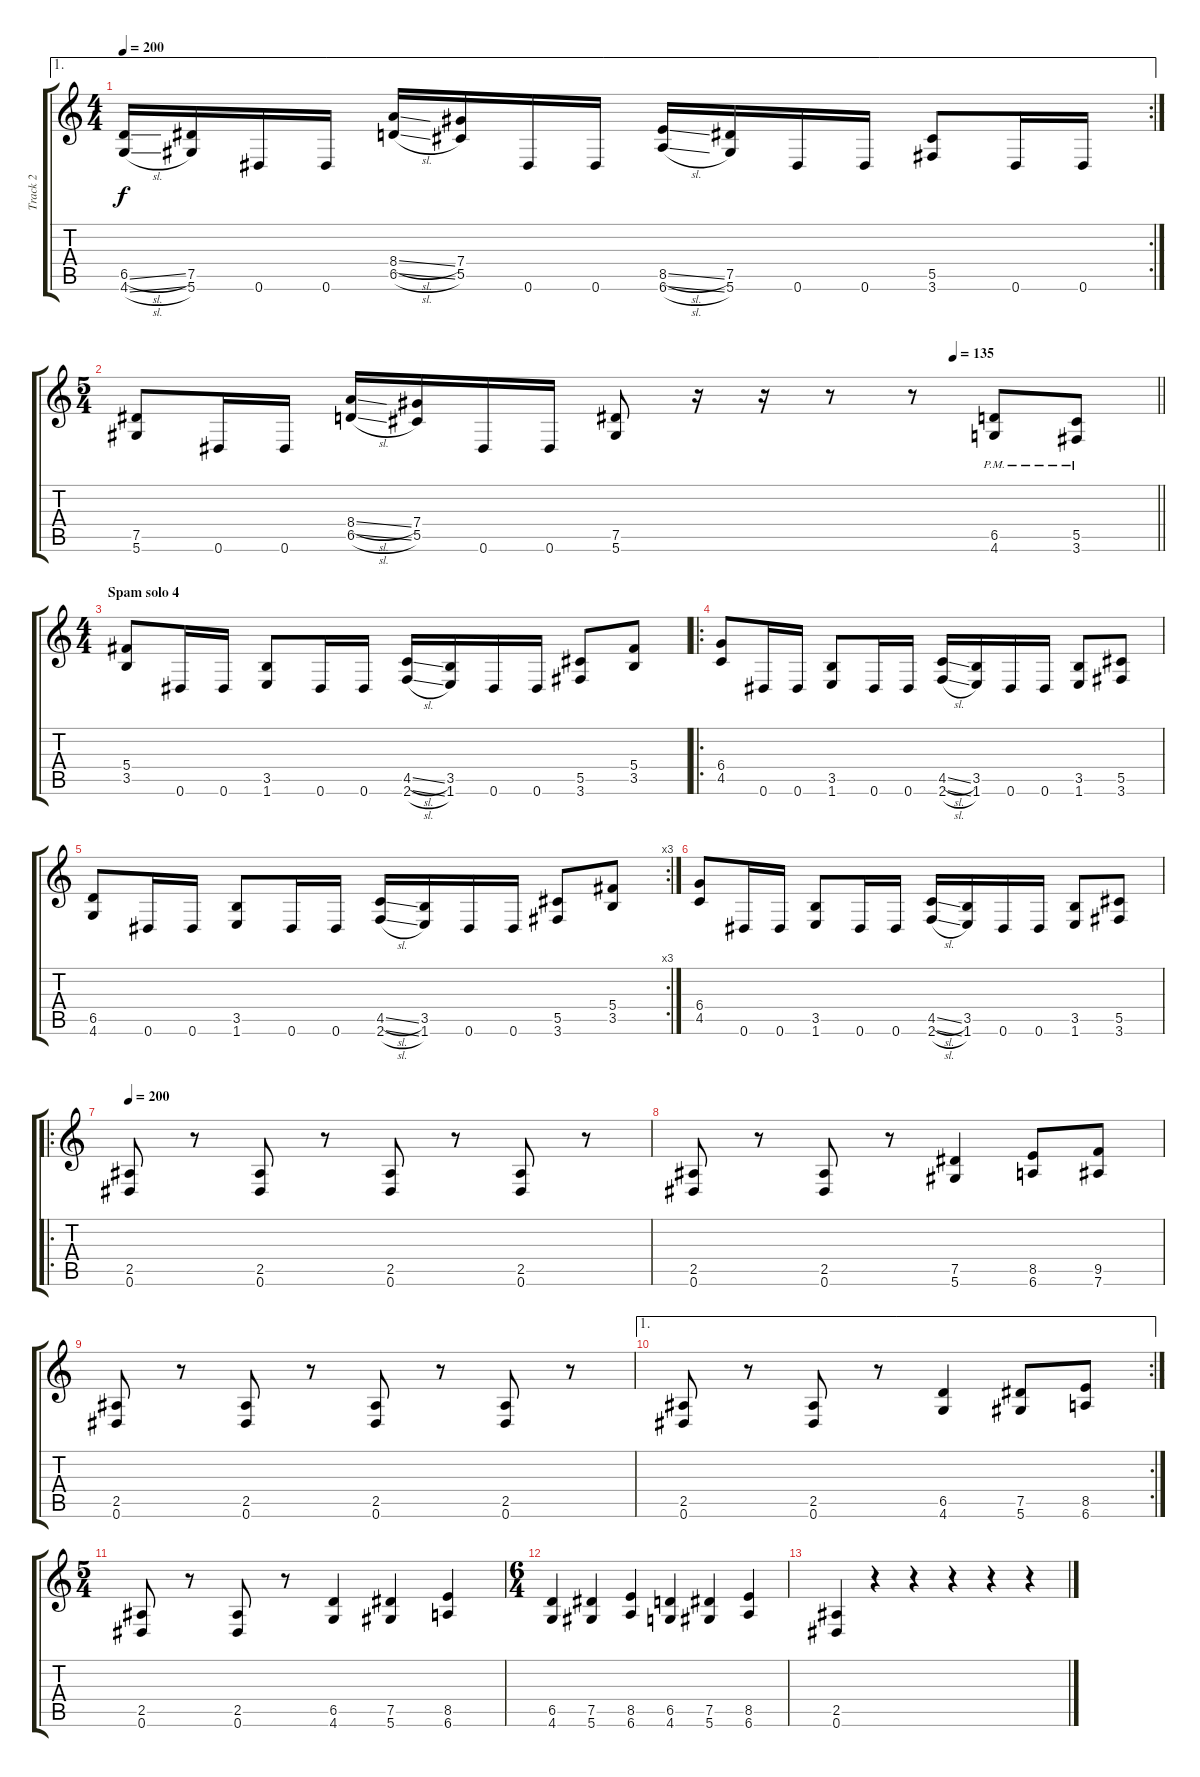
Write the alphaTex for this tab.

\track ("Track 2" "Track 2") {instrument distortionguitar}
\staff {score tabs}
\tuning (Eb4 Bb3 Gb3 Db3 Ab2 Eb2) {hide}
\ae 1
\rc 2
\ts (4 4)
\tempo 200
\clef g2
\ks c
(6.5{sl} 4.6{sl}).16{dy f} (7.5 5.6).16 0.6.16 0.6.16 (8.4{sl} 6.5{sl}).16 (7.4 5.5).16 0.6.16 0.6.16 (8.5{sl} 6.6{sl}).16 (7.5 5.6).16 0.6.16 0.6.16 (5.5 3.6).8 0.6.16 0.6.16 |
\ts (5 4)
\tempo (135 0.8)
\barLineRight lightlight
(7.5 5.6).8 0.6.16 0.6.16 (8.4{sl} 6.5{sl}).16 (7.4 5.5).16 0.6.16 0.6.16 (7.5 5.6).8 r.16 r.16 r.8 r.8 (6.5{pm} 4.6{pm}).8 (5.5{pm} 3.6{pm}).8 |
\ts (4 4)
\section ("" "Spam solo 4")
(5.4 3.5).8 0.6.16 0.6.16 (3.5 1.6).8 0.6.16 0.6.16 (4.5{sl} 2.6{sl}).16 (3.5 1.6).16 0.6.16 0.6.16 (5.5 3.6).8 (5.4 3.5).8 |
\ro
(6.4 4.5).8 0.6.16 0.6.16 (3.5 1.6).8 0.6.16 0.6.16 (4.5{sl} 2.6{sl}).16 (3.5 1.6).16 0.6.16 0.6.16 (3.5 1.6).8 (5.5 3.6).8 |
\rc 3
(6.5 4.6).8 0.6.16 0.6.16 (3.5 1.6).8 0.6.16 0.6.16 (4.5{sl} 2.6{sl}).16 (3.5 1.6).16 0.6.16 0.6.16 (5.5 3.6).8 (5.4 3.5).8 |
(6.4 4.5).8 0.6.16 0.6.16 (3.5 1.6).8 0.6.16 0.6.16 (4.5{sl} 2.6{sl}).16 (3.5 1.6).16 0.6.16 0.6.16 (3.5 1.6).8 (5.5 3.6).8 |
\ro
\tempo 200
(2.5 0.6).8 r.8 (2.5 0.6).8 r.8 (2.5 0.6).8 r.8 (2.5 0.6).8 r.8 |
(2.5 0.6).8 r.8 (2.5 0.6).8 r.8 (7.5 5.6).4 (8.5 6.6).8 (9.5 7.6).8 |
(2.5 0.6).8 r.8 (2.5 0.6).8 r.8 (2.5 0.6).8 r.8 (2.5 0.6).8 r.8 |
\ae 1
\rc 2
(2.5 0.6).8 r.8 (2.5 0.6).8 r.8 (6.5 4.6).4 (7.5 5.6).8 (8.5 6.6).8 |
\ts (5 4)
(2.5 0.6).8 r.8 (2.5 0.6).8 r.8 (6.5 4.6).4 (7.5 5.6).4 (8.5 6.6).4 |
\ts (6 4)
(6.5 4.6).4 (7.5 5.6).4 (8.5 6.6).4 (6.5 4.6).4 (7.5 5.6).4 (8.5 6.6).4 |
(2.5 0.6).4 r.4 r.4 r.4 r.4 r.4
